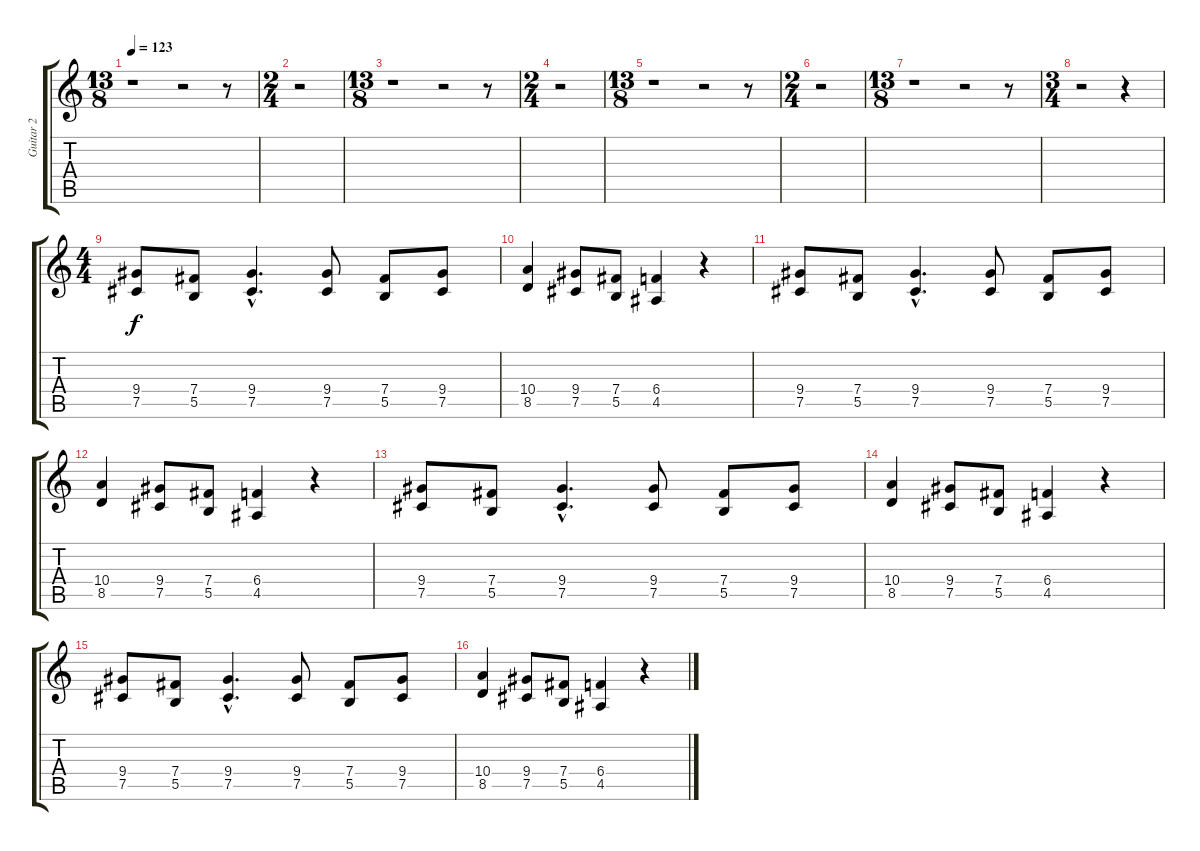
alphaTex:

\track ("Guitar 2" "Guitar 2") {instrument distortionguitar}
\staff {score tabs}
\tuning (Db4 Ab3 E3 B2 Gb2 Db2) {hide}
\ts (13 8)
\tempo 123
\clef g2
\ks c
r.1{dy f instrument distortionguitar} r.2 r.8 |
\ts (2 4)
r.2 |
\ts (13 8)
r.1 r.2 r.8 |
\ts (2 4)
r.2 |
\ts (13 8)
r.1 r.2 r.8 |
\ts (2 4)
r.2 |
\ts (13 8)
r.1 r.2 r.8 |
\ts (3 4)
r.2 r.4 |
\ts (4 4)
(9.4 7.5).8 (7.4 5.5).8 (9.4{hac} 7.5{hac}).4{d} (9.4 7.5).8 (7.4 5.5).8 (9.4 7.5).8 |
(10.4 8.5).4 (9.4 7.5).8 (7.4 5.5).8 (6.4 4.5).4 r.4 |
(9.4 7.5).8 (7.4 5.5).8 (9.4{hac} 7.5{hac}).4{d} (9.4 7.5).8 (7.4 5.5).8 (9.4 7.5).8 |
(10.4 8.5).4 (9.4 7.5).8 (7.4 5.5).8 (6.4 4.5).4 r.4 |
(9.4 7.5).8 (7.4 5.5).8 (9.4{hac} 7.5{hac}).4{d} (9.4 7.5).8 (7.4 5.5).8 (9.4 7.5).8 |
(10.4 8.5).4 (9.4 7.5).8 (7.4 5.5).8 (6.4 4.5).4 r.4 |
(9.4 7.5).8 (7.4 5.5).8 (9.4{hac} 7.5{hac}).4{d} (9.4 7.5).8 (7.4 5.5).8 (9.4 7.5).8 |
(10.4 8.5).4 (9.4 7.5).8 (7.4 5.5).8 (6.4 4.5).4 r.4
